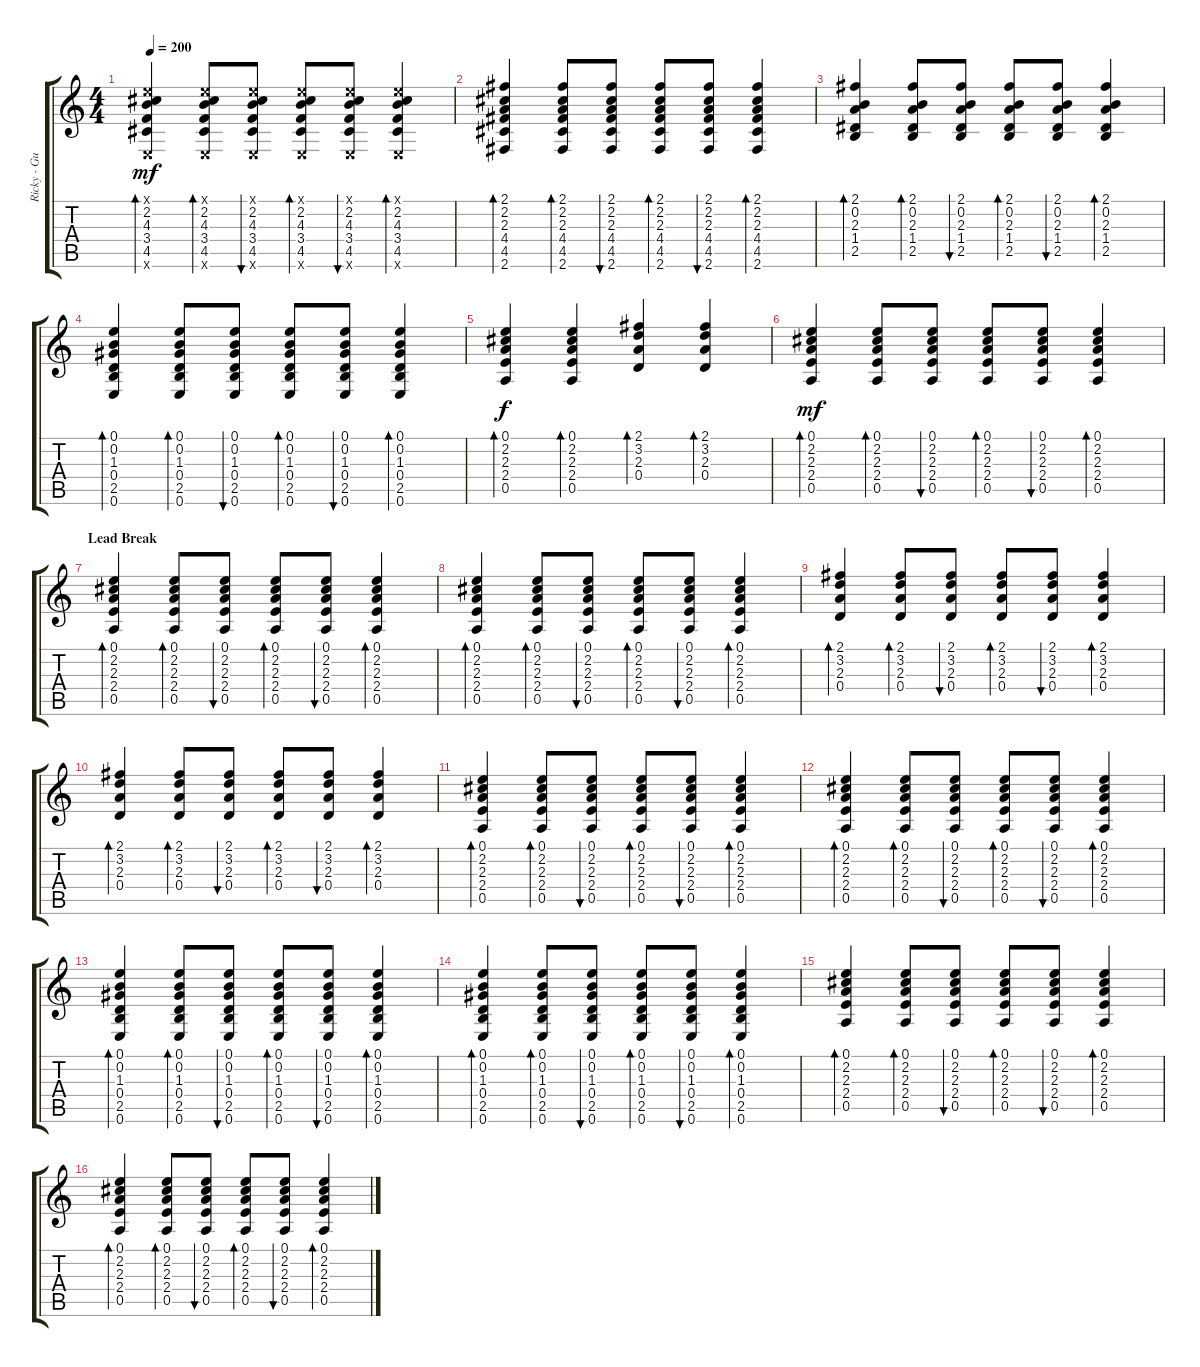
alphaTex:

\track ("Ricky - Guitar" "Ricky - Gu") {instrument acousticguitarsteel}
\staff {score tabs}
\tuning (E4 B3 G3 D3 A2 E2) {hide}
\ts (4 4)
\tempo 200
\clef g2
\ks c
(0.1{x} 2.2 4.3 3.4 4.5 0.6{x}).4{bd 60 dy mf} (0.1{x} 2.2 4.3 3.4 4.5 0.6{x}).8{bd 60} (0.1{x} 2.2 4.3 3.4 4.5 0.6{x}).8{bu 60} (0.1{x} 2.2 4.3 3.4 4.5 0.6{x}).8{bd 60} (0.1{x} 2.2 4.3 3.4 4.5 0.6{x}).8{bu 60} (0.1{x} 2.2 4.3 3.4 4.5 0.6{x}).4{bd 60} |
(2.1 2.2 2.3 4.4 4.5 2.6).4{bd 60} (2.1 2.2 2.3 4.4 4.5 2.6).8{bd 60} (2.1 2.2 2.3 4.4 4.5 2.6).8{bu 60} (2.1 2.2 2.3 4.4 4.5 2.6).8{bd 60} (2.1 2.2 2.3 4.4 4.5 2.6).8{bu 60} (2.1 2.2 2.3 4.4 4.5 2.6).4{bd 60} |
(2.1 0.2 2.3 1.4 2.5).4{bd 60} (2.1 0.2 2.3 1.4 2.5).8{bd 60} (2.1 0.2 2.3 1.4 2.5).8{bu 60} (2.1 0.2 2.3 1.4 2.5).8{bd 60} (2.1 0.2 2.3 1.4 2.5).8{bu 60} (2.1 0.2 2.3 1.4 2.5).4{bd 60} |
(0.1 0.2 1.3 0.4 2.5 0.6).4{bd 60} (0.1 0.2 1.3 0.4 2.5 0.6).8{bd 60} (0.1 0.2 1.3 0.4 2.5 0.6).8{bu 60} (0.1 0.2 1.3 0.4 2.5 0.6).8{bd 60} (0.1 0.2 1.3 0.4 2.5 0.6).8{bu 60} (0.1 0.2 1.3 0.4 2.5 0.6).4{bd 60} |
(0.1 2.2 2.3 2.4 0.5).4{bd 60 dy f} (0.1 2.2 2.3 2.4 0.5).4{bd 60} (2.1 3.2 2.3 0.4).4{bd 60} (2.1 3.2 2.3 0.4).4{bd 60} |
(0.1 2.2 2.3 2.4 0.5).4{bd 60 dy mf} (0.1 2.2 2.3 2.4 0.5).8{bd 60} (0.1 2.2 2.3 2.4 0.5).8{bu 60} (0.1 2.2 2.3 2.4 0.5).8{bd 60} (0.1 2.2 2.3 2.4 0.5).8{bu 60} (0.1 2.2 2.3 2.4 0.5).4{bd 60} |
\section ("" "Lead Break")
(0.1 2.2 2.3 2.4 0.5).4{bd 60} (0.1 2.2 2.3 2.4 0.5).8{bd 60} (0.1 2.2 2.3 2.4 0.5).8{bu 60} (0.1 2.2 2.3 2.4 0.5).8{bd 60} (0.1 2.2 2.3 2.4 0.5).8{bu 60} (0.1 2.2 2.3 2.4 0.5).4{bd 60} |
(0.1 2.2 2.3 2.4 0.5).4{bd 60} (0.1 2.2 2.3 2.4 0.5).8{bd 60} (0.1 2.2 2.3 2.4 0.5).8{bu 60} (0.1 2.2 2.3 2.4 0.5).8{bd 60} (0.1 2.2 2.3 2.4 0.5).8{bu 60} (0.1 2.2 2.3 2.4 0.5).4{bd 60} |
(2.1 3.2 2.3 0.4).4{bd 60} (2.1 3.2 2.3 0.4).8{bd 60} (2.1 3.2 2.3 0.4).8{bu 60} (2.1 3.2 2.3 0.4).8{bd 60} (2.1 3.2 2.3 0.4).8{bu 60} (2.1 3.2 2.3 0.4).4{bd 60} |
(2.1 3.2 2.3 0.4).4{bd 60} (2.1 3.2 2.3 0.4).8{bd 60} (2.1 3.2 2.3 0.4).8{bu 60} (2.1 3.2 2.3 0.4).8{bd 60} (2.1 3.2 2.3 0.4).8{bu 60} (2.1 3.2 2.3 0.4).4{bd 60} |
(0.1 2.2 2.3 2.4 0.5).4{bd 60} (0.1 2.2 2.3 2.4 0.5).8{bd 60} (0.1 2.2 2.3 2.4 0.5).8{bu 60} (0.1 2.2 2.3 2.4 0.5).8{bd 60} (0.1 2.2 2.3 2.4 0.5).8{bu 60} (0.1 2.2 2.3 2.4 0.5).4{bd 60} |
(0.1 2.2 2.3 2.4 0.5).4{bd 60} (0.1 2.2 2.3 2.4 0.5).8{bd 60} (0.1 2.2 2.3 2.4 0.5).8{bu 60} (0.1 2.2 2.3 2.4 0.5).8{bd 60} (0.1 2.2 2.3 2.4 0.5).8{bu 60} (0.1 2.2 2.3 2.4 0.5).4{bd 60} |
(0.1 0.2 1.3 0.4 2.5 0.6).4{bd 60} (0.1 0.2 1.3 0.4 2.5 0.6).8{bd 60} (0.1 0.2 1.3 0.4 2.5 0.6).8{bu 60} (0.1 0.2 1.3 0.4 2.5 0.6).8{bd 60} (0.1 0.2 1.3 0.4 2.5 0.6).8{bu 60} (0.1 0.2 1.3 0.4 2.5 0.6).4{bd 60} |
(0.1 0.2 1.3 0.4 2.5 0.6).4{bd 60} (0.1 0.2 1.3 0.4 2.5 0.6).8{bd 60} (0.1 0.2 1.3 0.4 2.5 0.6).8{bu 60} (0.1 0.2 1.3 0.4 2.5 0.6).8{bd 60} (0.1 0.2 1.3 0.4 2.5 0.6).8{bu 60} (0.1 0.2 1.3 0.4 2.5 0.6).4{bd 60} |
(0.1 2.2 2.3 2.4 0.5).4{bd 60} (0.1 2.2 2.3 2.4 0.5).8{bd 60} (0.1 2.2 2.3 2.4 0.5).8{bu 60} (0.1 2.2 2.3 2.4 0.5).8{bd 60} (0.1 2.2 2.3 2.4 0.5).8{bu 60} (0.1 2.2 2.3 2.4 0.5).4{bd 60} |
(0.1 2.2 2.3 2.4 0.5).4{bd 60} (0.1 2.2 2.3 2.4 0.5).8{bd 60} (0.1 2.2 2.3 2.4 0.5).8{bu 60} (0.1 2.2 2.3 2.4 0.5).8{bd 60} (0.1 2.2 2.3 2.4 0.5).8{bu 60} (0.1 2.2 2.3 2.4 0.5).4{bd 60}
